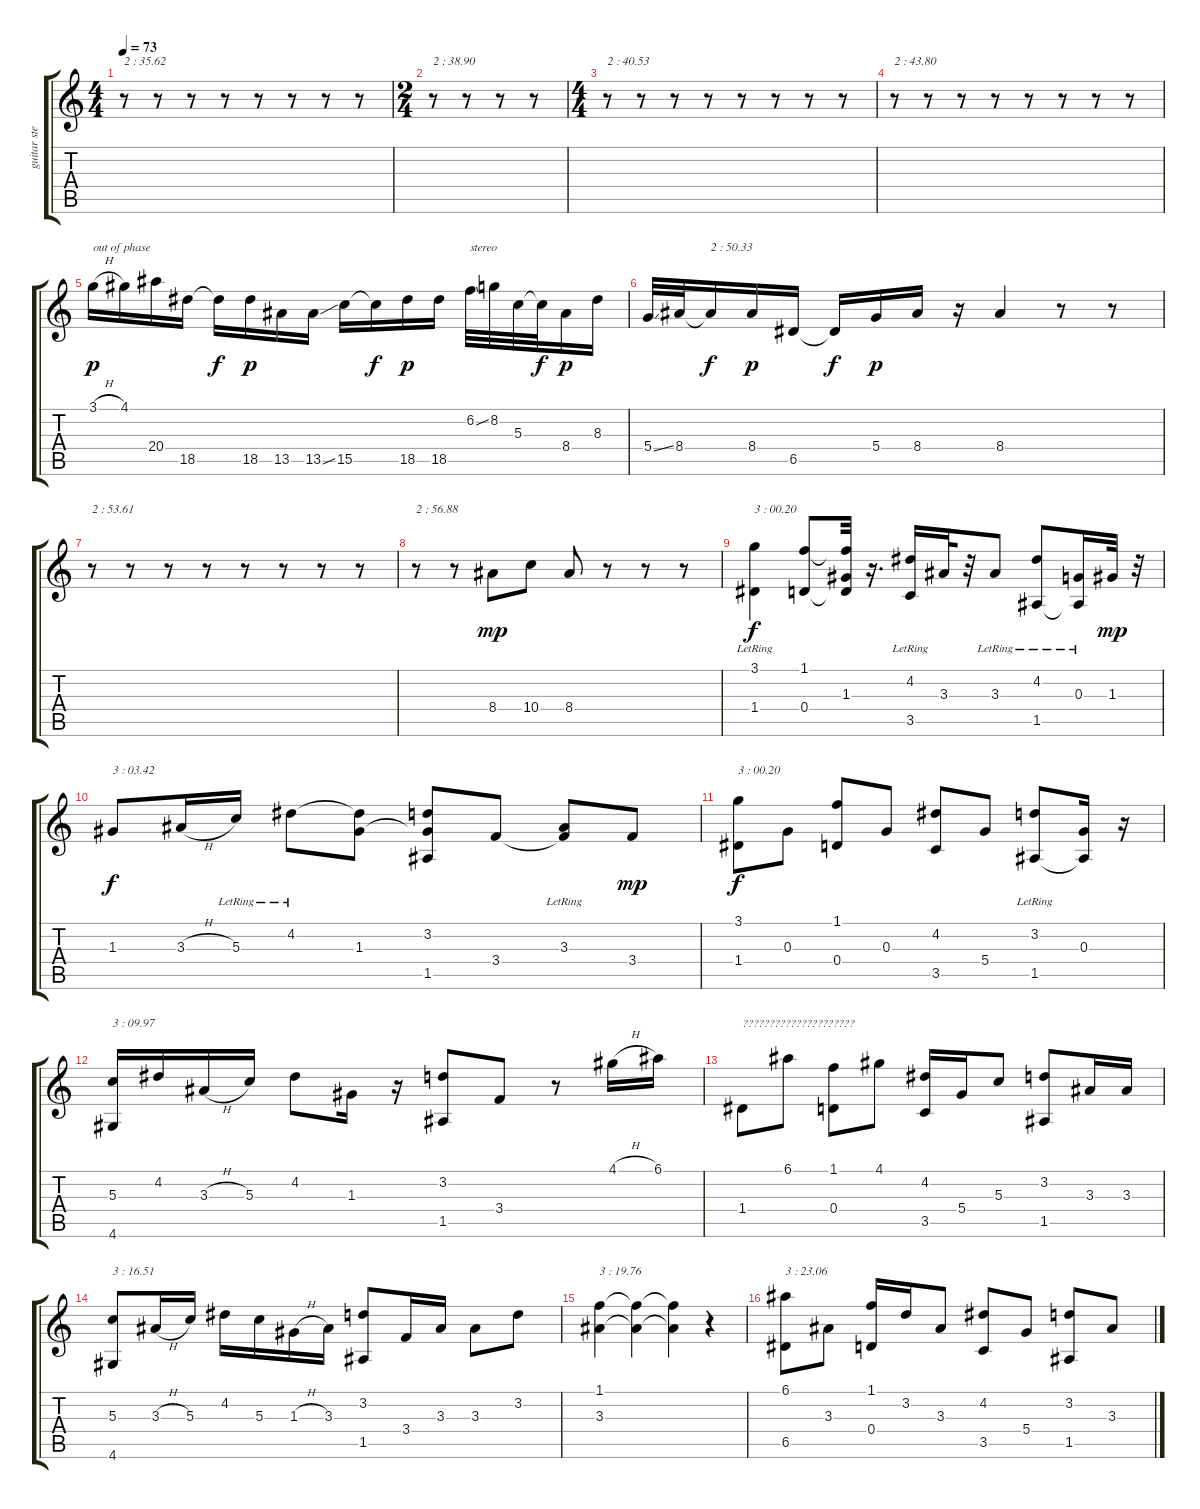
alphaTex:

\track ("guitar steel" "guitar ste") {instrument acousticguitarsteel}
\staff {score tabs}
\tuning (E4 B3 G3 D3 A2 E2) {hide}
\ts (4 4)
\tempo 73
\clef g2
\ks c
r.8{txt "2 : 35.62" dy f} r.8 r.8 r.8 r.8 r.8 r.8 r.8 |
\ts (2 4)
r.8{txt "2 : 38.90"} r.8 r.8 r.8 |
\ts (4 4)
r.8{txt "2 : 40.53"} r.8 r.8 r.8 r.8 r.8 r.8 r.8 |
r.8{txt "2 : 43.80"} r.8 r.8 r.8 r.8 r.8 r.8 r.8 |
3.1{h}.16{txt "out of phase" dy p} 4.1.16 20.4.16 18.5.16 18.5{t}.16{dy f} 18.5.16{dy p} 13.5.16 13.5{ss}.16 15.5.16 15.5{t}.16{dy f} 18.5.16{dy p} 18.5.16 6.2{ss}.32{txt "stereo"} 8.2.32 5.3.32 5.3{t}.32{dy f} 8.4.16{dy p} 8.3.16 |
5.4{ss}.32 8.4.32 8.4{t}.16{txt "2 : 50.33" dy f} 8.4.16{dy p} 6.5.16 6.5{t}.16{dy f} 5.4.16{dy p} 8.4.16 r.16 8.4.4 r.8 r.8 |
r.8{txt "2 : 53.61"} r.8 r.8 r.8 r.8 r.8 r.8 r.8 |
r.8{txt "2 : 56.88"} r.8 8.4.8{dy mp instrument electricguitarclean} 10.4.8 8.4.8 r.8 r.8 r.8 |
(3.1{lr} 1.4{lr}).4{txt "3 : 00.20" dy f instrument acousticguitarsteel} (1.1 0.4).8 (1.1{t} 1.3 0.4{t}).32 r.16{d} (4.2{lr} 3.5{lr}).16 3.3.32 r.32 3.3{lr}.8 (4.2{lr} 1.5).8 (0.3{lr} 1.5{t}).16 1.3.32{dy mp} r.32 |
1.3.8{txt "3 : 03.42" dy f} 3.3{h}.16 5.3{lr}.16 4.2{lr}.8 (4.2{t} 1.3).8 (3.2 1.3{t} 1.5).8 3.4.8 (3.3{lr} 3.4{t}).8 3.4.8{dy mp} |
(3.1 1.4).8{txt "3 : 00.20" dy f} 0.3.8 (1.1 0.4).8 0.3.8 (4.2 3.5).8 5.4.8 (3.2{lr} 1.5).8 (0.3 1.5{t}).16 r.16 |
(5.3 4.6).16{txt "3 : 09.97"} 4.2.16 3.3{h}.16 5.3.16 4.2.8 1.3.16 r.16 (3.2 1.5).8 3.4.8 r.8 4.1{h}.16 6.1.16 |
1.4.8{txt "?????????????????????"} 6.1.8 (1.1 0.4).8 4.1.8 (4.2 3.5).16 5.4.16 5.3.8 (3.2 1.5).8 3.3.16 3.3.16 |
(5.3 4.6).8{txt "3 : 16.51"} 3.3{h}.16 5.3.16 4.2.16 5.3.16 1.3{h}.16 3.3.16 (3.2 1.5).8 3.4.16 3.3.16 3.3.8 3.2.8 |
(1.1 3.3).4{txt "3 : 19.76"} (1.1{t} 3.3{t}).4 (1.1{t} 3.3{t}).4 r.4 |
(6.1 6.5).8{txt "3 : 23.06"} 3.3.8 (1.1 0.4).16 3.2.16 3.3.8 (4.2 3.5).8 5.4.8 (3.2 1.5).8 3.3.8
